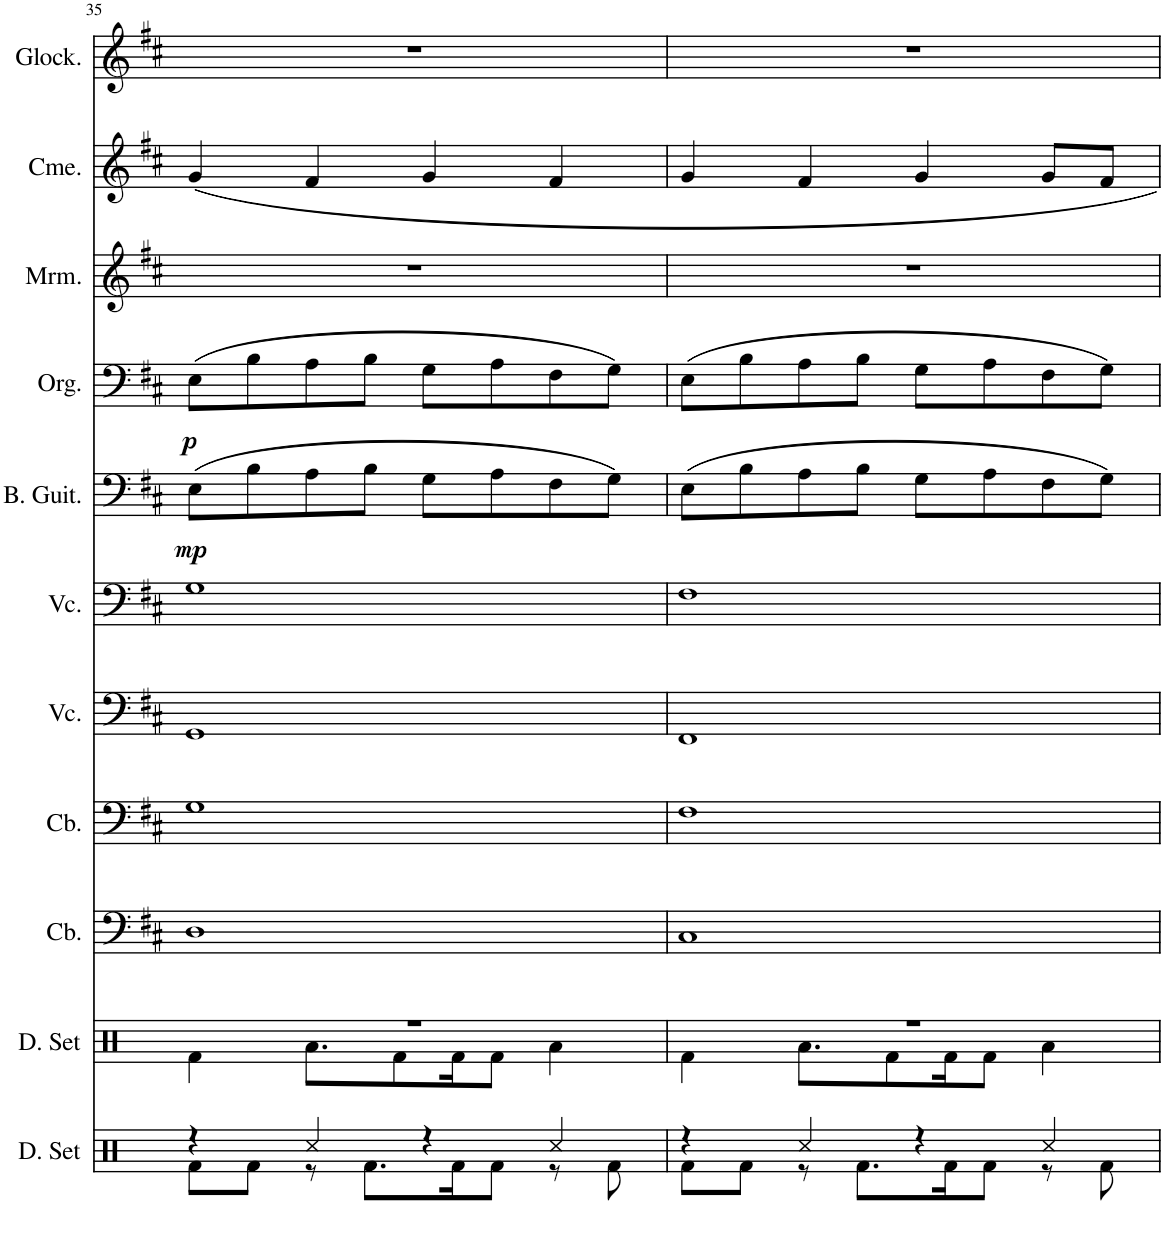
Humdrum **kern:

**kern	**kern	**kern	**kern	**kern	**kern	**kern	**dynam	**kern	**dynam	**kern	**kern	**kern
*part11	*part10	*part9	*part8	*part7	*part6	*part5	*part5	*part4	*part4	*part3	*part2	*part1
*staff11	*staff10	*staff9	*staff8	*staff7	*staff6	*staff5	*staff5	*staff4	*staff4	*staff3	*staff2	*staff1
*I"Drumset	*I"Drumset	*I"Contrabass	*I"Contrabass	*I"Violoncello	*I"Violoncello	*I"Bass Guitar	*	*I"Organ	*	*I"Marimba	*I"Chimes	*I"Glockenspiel
*I'D. Set	*I'D. Set	*I'Cb.	*I'Cb.	*I'Vc.	*I'Vc.	*I'B. Guit.	*	*I'Org.	*	*I'Mrm.	*I'Cme.	*I'Glock.
!!LO:PB:g=z
*clefX	*clefX	*clefF4	*clefF4	*clefF4	*clefF4	*clefF4	*	*clefF4	*	*clefG2	*clefG2	*clefG2
*	*	*Trd7c12	*Trd7c12	*	*	*Trd7c12	*	*	*	*	*	*Trd-14c-24
*k[]	*k[]	*k[f#c#]	*k[f#c#]	*k[f#c#]	*k[f#c#]	*k[f#c#]	*	*k[f#c#]	*	*k[f#c#]	*k[f#c#]	*k[f#c#]
*M4/4	*M4/4	*M4/4	*M4/4	*M4/4	*M4/4	*M4/4	*	*M4/4	*	*M4/4	*M4/4	*M4/4
=35	=35	=35	=35	=35	=35	=35	=35	=35	=35	=35	=35	=35
*^	*^	*	*	*	*	*	*	*	*	*	*	*
!	!	!	!	!	!	!	!	!	!LO:DY:b	!	!LO:DY:b	!	!	!
4r	8Rf\L	1r	4Rf\	1D	1G	1GG	1G	(8E\L	mp	(8E\L	p	1r	4g/	1r
.	8Rf\J	.	.	.	.	.	.	8B\	.	8B\	.	.	.	.
4Rcc/	8r	.	8.Ra\L	.	.	.	.	8A\	.	8A\	.	.	4f#/	.
.	8.Rf\L	.	.	.	.	.	.	8B\J	.	8B\J	.	.	.	.
.	.	.	8Rf\	.	.	.	.	.	.	.	.	.	.	.
4r	.	.	.	.	.	.	.	8G\L	.	8G\L	.	.	4g/	.
.	16Rf\K	.	16Rf\K	.	.	.	.	.	.	.	.	.	.	.
.	8Rf\J	.	8Rf\J	.	.	.	.	8A\	.	8A\	.	.	.	.
4Rcc/	8r	.	4Ra\	.	.	.	.	8F#\	.	8F#\	.	.	4f#/	.
.	8Rf\	.	.	.	.	.	.	8G\J)	.	8G\J)	.	.	.	.
=36	=36	=36	=36	=36	=36	=36	=36	=36	=36	=36	=36	=36	=36	=36
4r	8Rf\L	1r	4Rf\	1C#	1F#	1FF#	1F#	(8E\L	.	(8E\L	.	1r	4g/	1r
.	8Rf\J	.	.	.	.	.	.	8B\	.	8B\	.	.	.	.
4Rcc/	8r	.	8.Ra\L	.	.	.	.	8A\	.	8A\	.	.	4f#/	.
.	8.Rf\L	.	.	.	.	.	.	8B\J	.	8B\J	.	.	.	.
.	.	.	8Rf\	.	.	.	.	.	.	.	.	.	.	.
4r	.	.	.	.	.	.	.	8G\L	.	8G\L	.	.	4g/	.
.	16Rf\K	.	16Rf\K	.	.	.	.	.	.	.	.	.	.	.
.	8Rf\J	.	8Rf\J	.	.	.	.	8A\	.	8A\	.	.	.	.
4Rcc/	8r	.	4Ra\	.	.	.	.	8F#\	.	8F#\	.	.	8g/L	.
.	8Rf\	.	.	.	.	.	.	8G\J)	.	8G\J)	.	.	8f#/J	.
*v	*v	*	*	*	*	*	*	*	*	*	*	*	*	*
*	*v	*v	*	*	*	*	*	*	*	*	*	*	*
=	=	=	=	=	=	=	=	=	=	=	=	=
*-	*-	*-	*-	*-	*-	*-	*-	*-	*-	*-	*-	*-
